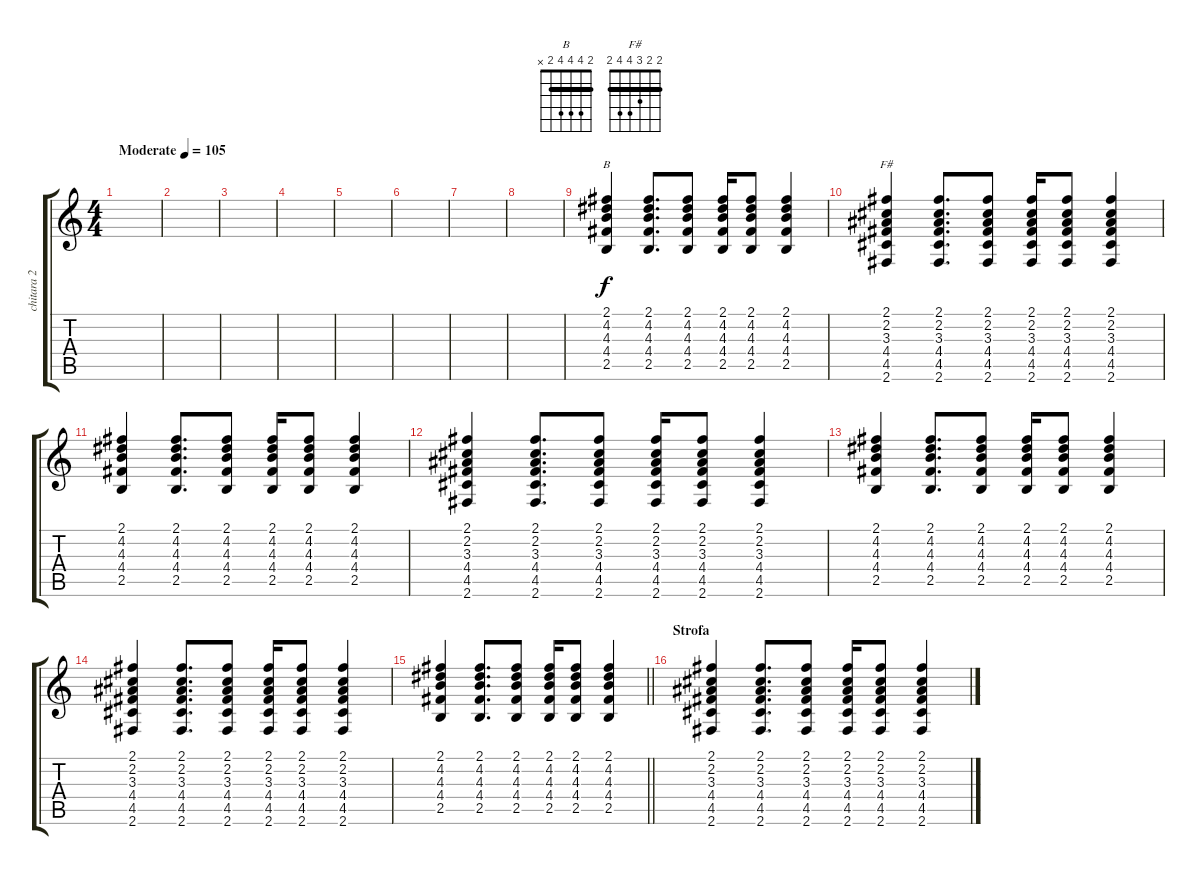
\track ("chitara 2" "chitara 2") {instrument acousticguitarsteel}
\staff {score tabs}
\tuning (E4 B3 G3 D3 A2 E2) {hide}
\chord ("B" 2 4 4 4 2 x) {barre 2}
\chord ("F#" 2 2 3 4 4 2) {barre 2}
\ts (4 4)
\tempo (105 "Moderate")
\clef g2
\ks c
|
|
|
|
|
|
|
|
(2.1 4.2 4.3 4.4 2.5).4{ch "B"} (2.1 4.2 4.3 4.4 2.5).8{d} (2.1 4.2 4.3 4.4 2.5).8 (2.1 4.2 4.3 4.4 2.5).16 (2.1 4.2 4.3 4.4 2.5).8 (2.1 4.2 4.3 4.4 2.5).4 |
(2.1 2.2 3.3 4.4 4.5 2.6).4{ch "F#"} (2.1 2.2 3.3 4.4 4.5 2.6).8{d} (2.1 2.2 3.3 4.4 4.5 2.6).8 (2.1 2.2 3.3 4.4 4.5 2.6).16 (2.1 2.2 3.3 4.4 4.5 2.6).8 (2.1 2.2 3.3 4.4 4.5 2.6).4 |
(2.1 4.2 4.3 4.4 2.5).4 (2.1 4.2 4.3 4.4 2.5).8{d} (2.1 4.2 4.3 4.4 2.5).8 (2.1 4.2 4.3 4.4 2.5).16 (2.1 4.2 4.3 4.4 2.5).8 (2.1 4.2 4.3 4.4 2.5).4 |
(2.1 2.2 3.3 4.4 4.5 2.6).4 (2.1 2.2 3.3 4.4 4.5 2.6).8{d} (2.1 2.2 3.3 4.4 4.5 2.6).8 (2.1 2.2 3.3 4.4 4.5 2.6).16 (2.1 2.2 3.3 4.4 4.5 2.6).8 (2.1 2.2 3.3 4.4 4.5 2.6).4 |
(2.1 4.2 4.3 4.4 2.5).4 (2.1 4.2 4.3 4.4 2.5).8{d} (2.1 4.2 4.3 4.4 2.5).8 (2.1 4.2 4.3 4.4 2.5).16 (2.1 4.2 4.3 4.4 2.5).8 (2.1 4.2 4.3 4.4 2.5).4 |
(2.1 2.2 3.3 4.4 4.5 2.6).4 (2.1 2.2 3.3 4.4 4.5 2.6).8{d} (2.1 2.2 3.3 4.4 4.5 2.6).8 (2.1 2.2 3.3 4.4 4.5 2.6).16 (2.1 2.2 3.3 4.4 4.5 2.6).8 (2.1 2.2 3.3 4.4 4.5 2.6).4 |
\barLineRight lightlight
(2.1 4.2 4.3 4.4 2.5).4 (2.1 4.2 4.3 4.4 2.5).8{d} (2.1 4.2 4.3 4.4 2.5).8 (2.1 4.2 4.3 4.4 2.5).16 (2.1 4.2 4.3 4.4 2.5).8 (2.1 4.2 4.3 4.4 2.5).4 |
\section ("" "Strofa")
(2.1 2.2 3.3 4.4 4.5 2.6).4 (2.1 2.2 3.3 4.4 4.5 2.6).8{d} (2.1 2.2 3.3 4.4 4.5 2.6).8 (2.1 2.2 3.3 4.4 4.5 2.6).16 (2.1 2.2 3.3 4.4 4.5 2.6).8 (2.1 2.2 3.3 4.4 4.5 2.6).4
